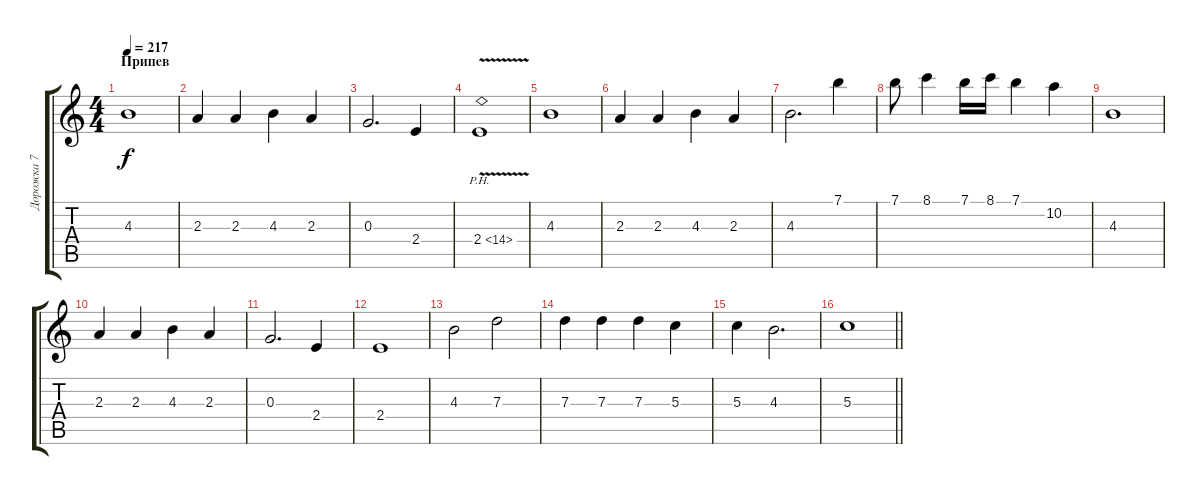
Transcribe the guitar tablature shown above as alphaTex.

\track ("Дорожка 7" "Дорожка 7") {instrument electricguitarjazz}
\staff {score tabs}
\tuning (E4 B3 G3 D3 A2 E2) {hide}
\ts (4 4)
\section ("" "Припев")
\tempo 217
\clef g2
\ks c
4.3.1{dy f instrument overdrivenguitar} |
2.3.4 2.3.4 4.3.4 2.3.4 |
0.3.2{d} 2.4.4 |
2.4{ph 12 v}.1 |
4.3.1{instrument overdrivenguitar} |
2.3.4 2.3.4 4.3.4 2.3.4 |
4.3.2{d} 7.1.4 |
7.1.8 8.1.4 7.1.16 8.1.16 7.1.4 10.2.4 |
4.3.1{instrument overdrivenguitar} |
2.3.4 2.3.4 4.3.4 2.3.4 |
0.3.2{d} 2.4.4 |
2.4.1 |
4.3.2 7.3.2 |
7.3.4 7.3.4 7.3.4 5.3.4 |
5.3.4 4.3.2{d} |
\barLineRight lightlight
5.3.1
